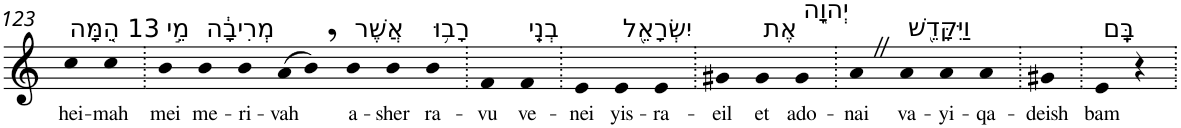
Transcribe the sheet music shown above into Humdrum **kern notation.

**kern	**text
*part1	*part1
*staff1	*staff1
*I"Piano	*
*I'Pno	*
!!LO:PB:g=z
*clefG2	*
*k[]	*
=123	=123
!LO:TX:a:t=13 הֵ֚מָּה	!
!	!LO:LY:b
4cc	hei-
!	!LO:LY:b
4cc	-mah
=124.	=124.
!LO:TX:a:t=מֵ֣י	!
!	!LO:LY:b
4b	mei
!LO:TX:a:t=מְרִיבָ֔ה	!
!	!LO:LY:b
4b	me-
!	!LO:LY:b
4b	-ri-
!	!LO:LY:b
(>8a	-vah
8b,)	.
!LO:TX:a:t=אֲשֶׁר	!
!	!LO:LY:b
4b	a-
!	!LO:LY:b
4b	-sher
!LO:TX:a:t=רָב֥וּ	!
!	!LO:LY:b
4b	ra-
=125.	=125.
!	!LO:LY:b
4f	-vu
!LO:TX:a:t=בְנֵֽי	!
!	!LO:LY:b
4f	ve-
=126.	=126.
!	!LO:LY:b
4e	-nei
!LO:TX:a:t=יִשְׂרָאֵ֖ל	!
!	!LO:LY:b
4e	yis-
!	!LO:LY:b
4e	-ra-
=127.	=127.
!	!LO:LY:b
4g#X	-eil
!LO:TX:a:t=אֶת	!
!	!LO:LY:b
4g#	et
!LO:TX:a:t=יְהוָ֑ה	!
!	!LO:LY:b
4g#	ado-
=128.	=128.
!	!LO:LY:b
4aZ	-nai
!LO:TX:a:t=וַיִּקָּדֵ֖שׁ	!
!	!LO:LY:b
4a	va-
!	!LO:LY:b
4a	-yi-
!	!LO:LY:b
4a	-qa-
=129.	=129.
!	!LO:LY:b
4g#X	-deish
=130.	=130.
!LO:TX:a:t=בָּֽם	!
!	!LO:LY:b
4e	bam
4r	.
=.	=.
*-	*-
